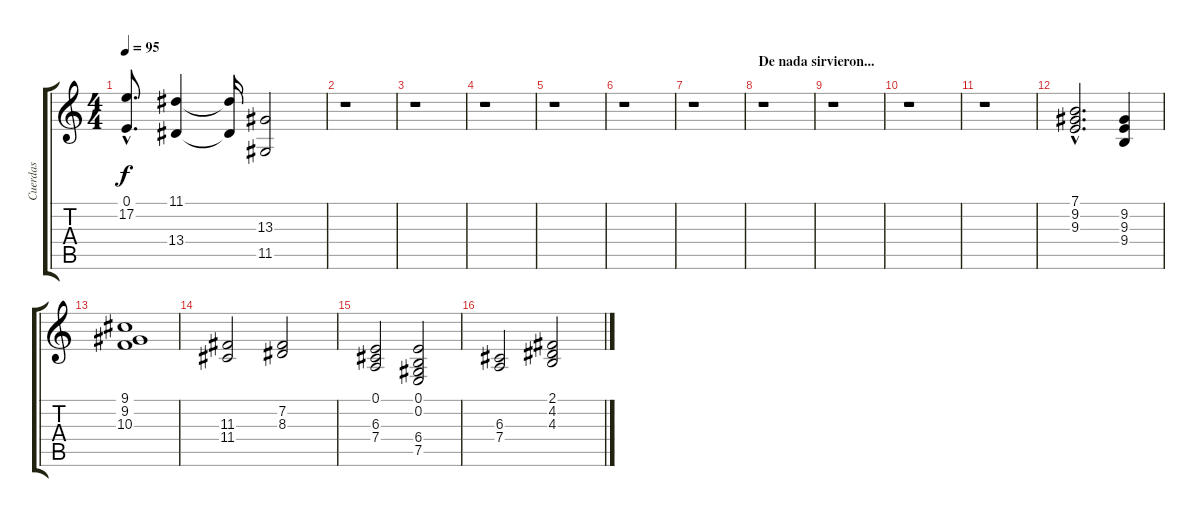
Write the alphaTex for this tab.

\track ("Cuerdas" "Cuerdas") {instrument stringensemble1}
\staff {score tabs}
\tuning (E4 B3 G3 D3 A2 E2) {hide}
\ts (4 4)
\tempo 95
\clef g2
\ks c
(0.1{hac t} 17.2{hac t}).8{d dy f} (11.1 13.4).4 (11.1{t} 13.4{t}).16 (13.3 11.5).2 |
r.1 |
r.1 |
r.1 |
r.1 |
r.1 |
r.1 |
\section ("" "De nada sirvieron...")
r.1 |
r.1 |
r.1 |
r.1 |
(7.1{hac} 9.2{hac} 9.3{hac}).2{d} (9.2 9.3 9.4).4 |
(9.1 9.2 10.3).1 |
(11.3 11.4).2 (7.2 8.3).2 |
(0.1 6.3 7.4).2 (0.1 0.2 6.4 7.5).2 |
(6.3 7.4).2 (2.1 4.2 4.3).2
